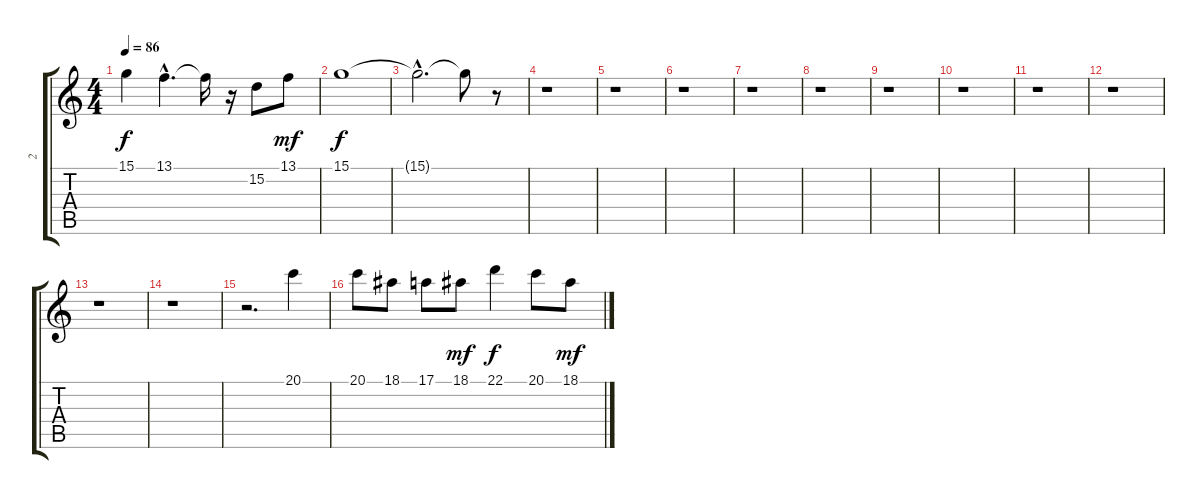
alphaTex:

\track ("2" "2") {instrument englishhorn}
\staff {score tabs}
\tuning (E4 B3 G3 D3 A2 E2) {hide}
\ts (4 4)
\tempo 86
\clef g2
\ks c
15.1.4{dy f} 13.1{hac}.4{d} 13.1{t}.16 r.16 15.2.8 13.1.8{dy mf} |
15.1.1{dy f} |
15.1{hac t}.2{d} 15.1{t}.8 r.8 |
r.1 |
r.1 |
r.1 |
r.1 |
r.1 |
r.1 |
r.1 |
r.1 |
r.1 |
r.1 |
r.1 |
r.2{d} 20.1.4 |
20.1.8 18.1.8 17.1.8 18.1.8{dy mf} 22.1.4{dy f} 20.1.8 18.1.8{dy mf}
